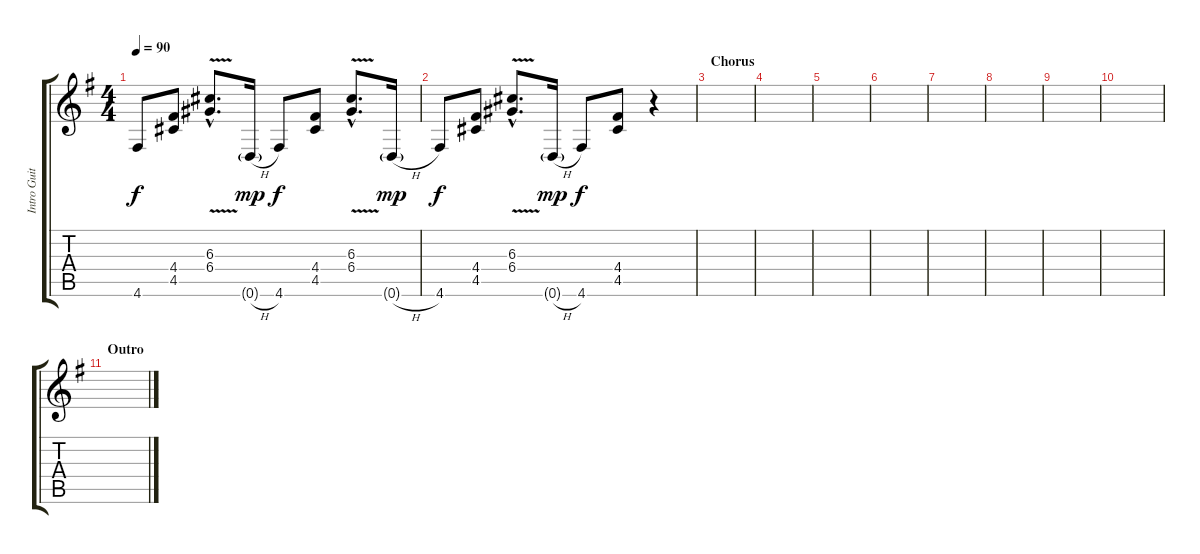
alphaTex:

\track ("Intro Guitar (Guitar 1)" "Intro Guit") {instrument electricguitarclean}
\staff {score tabs}
\tuning (E4 B3 G3 D3 A2 D2) {hide}
\ts (4 4)
\tempo 90
\clef g2
\ks g
4.6.8{dy f} (4.4 4.5).8 (6.3{v hac} 6.4{v hac}).8{d} 0.6{h g}.16{dy mp} 4.6.8{dy f} (4.4 4.5).8 (6.3{v hac} 6.4{v hac}).8{d} 0.6{h g}.16{dy mp} |
4.6.8{dy f} (4.4 4.5).8 (6.3{v hac} 6.4{v hac}).8{d} 0.6{h g}.16{dy mp} 4.6.8{dy f} (4.4 4.5).8 r.4 |
\section ("" "Chorus")
|
|
|
|
|
|
|
|
\section ("" "Outro")
